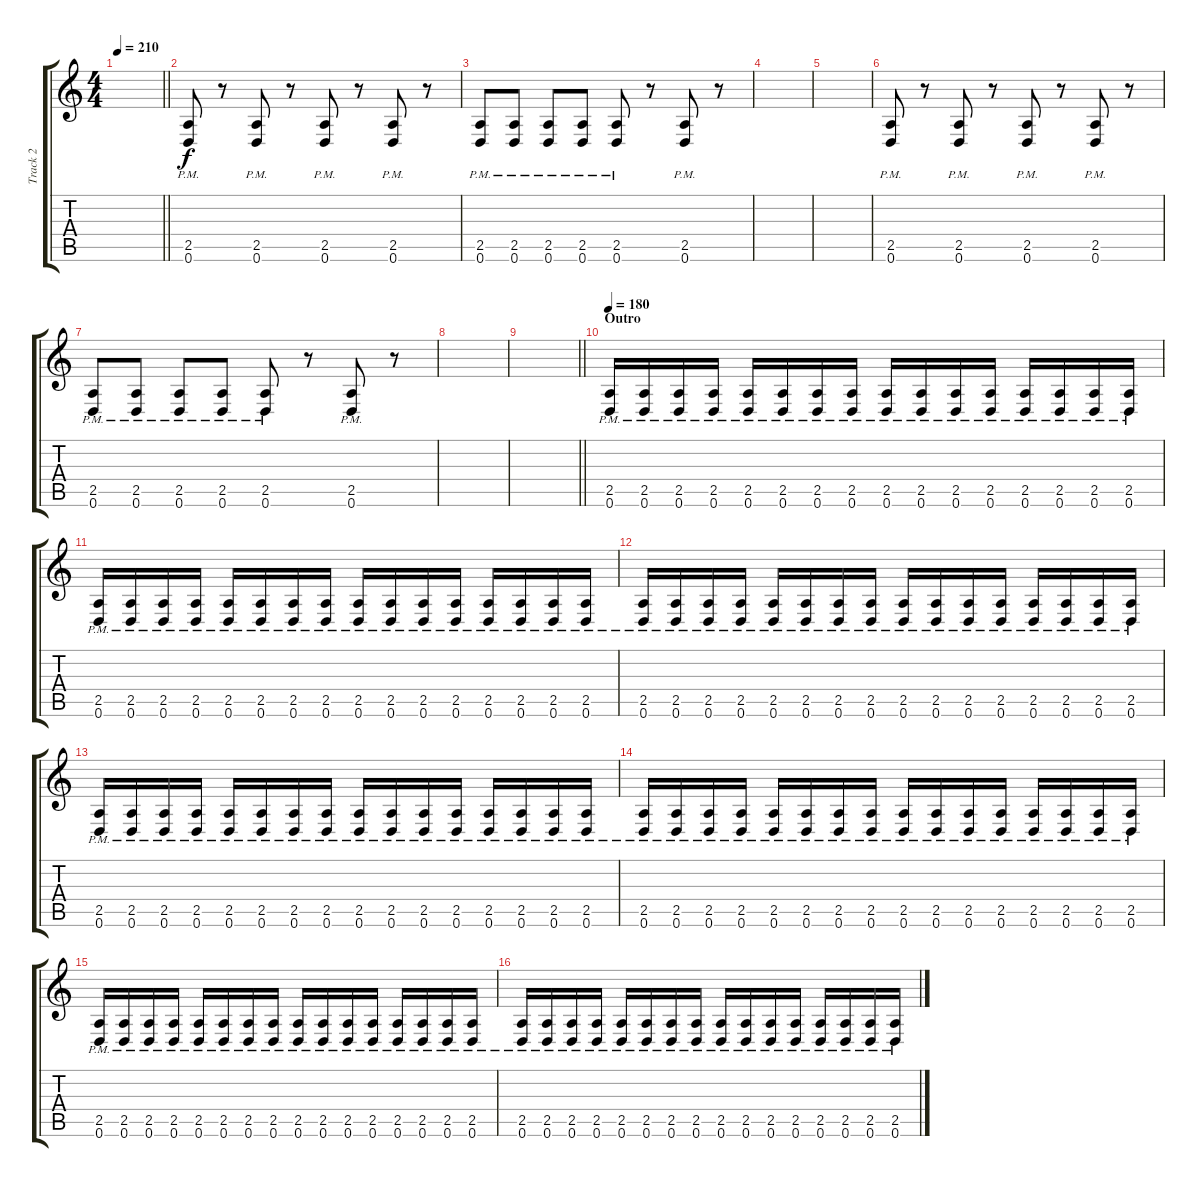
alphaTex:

\track ("Track 2" "Track 2") {instrument overdrivenguitar}
\staff {score tabs}
\tuning (D4 A3 F3 C3 G2 D2) {hide}
\ts (4 4)
\tempo 210
\clef g2
\barLineRight lightlight
\ks c
|
(2.5{pm} 0.6{pm}).8 r.8 (2.5{pm} 0.6{pm}).8 r.8 (2.5{pm} 0.6{pm}).8 r.8 (2.5{pm} 0.6{pm}).8 r.8 |
(2.5{pm} 0.6{pm}).8 (2.5{pm} 0.6{pm}).8 (2.5{pm} 0.6{pm}).8 (2.5{pm} 0.6{pm}).8 (2.5{pm} 0.6{pm}).8 r.8 (2.5{pm} 0.6{pm}).8 r.8 |
|
|
(2.5{pm} 0.6{pm}).8 r.8 (2.5{pm} 0.6{pm}).8 r.8 (2.5{pm} 0.6{pm}).8 r.8 (2.5{pm} 0.6{pm}).8 r.8 |
(2.5{pm} 0.6{pm}).8 (2.5{pm} 0.6{pm}).8 (2.5{pm} 0.6{pm}).8 (2.5{pm} 0.6{pm}).8 (2.5{pm} 0.6{pm}).8 r.8 (2.5{pm} 0.6{pm}).8 r.8 |
|
\barLineRight lightlight
|
\section ("" "Outro")
\tempo 180
(2.5{pm} 0.6{pm}).16 (2.5{pm} 0.6{pm}).16 (2.5{pm} 0.6{pm}).16 (2.5{pm} 0.6{pm}).16 (2.5{pm} 0.6{pm}).16 (2.5{pm} 0.6{pm}).16 (2.5{pm} 0.6{pm}).16 (2.5{pm} 0.6{pm}).16 (2.5{pm} 0.6{pm}).16 (2.5{pm} 0.6{pm}).16 (2.5{pm} 0.6{pm}).16 (2.5{pm} 0.6{pm}).16 (2.5{pm} 0.6{pm}).16 (2.5{pm} 0.6{pm}).16 (2.5{pm} 0.6{pm}).16 (2.5{pm} 0.6{pm}).16 |
(2.5{pm} 0.6{pm}).16 (2.5{pm} 0.6{pm}).16 (2.5{pm} 0.6{pm}).16 (2.5{pm} 0.6{pm}).16 (2.5{pm} 0.6{pm}).16 (2.5{pm} 0.6{pm}).16 (2.5{pm} 0.6{pm}).16 (2.5{pm} 0.6{pm}).16 (2.5{pm} 0.6{pm}).16 (2.5{pm} 0.6{pm}).16 (2.5{pm} 0.6{pm}).16 (2.5{pm} 0.6{pm}).16 (2.5{pm} 0.6{pm}).16 (2.5{pm} 0.6{pm}).16 (2.5{pm} 0.6{pm}).16 (2.5{pm} 0.6{pm}).16 |
(2.5{pm} 0.6{pm}).16 (2.5{pm} 0.6{pm}).16 (2.5{pm} 0.6{pm}).16 (2.5{pm} 0.6{pm}).16 (2.5{pm} 0.6{pm}).16 (2.5{pm} 0.6{pm}).16 (2.5{pm} 0.6{pm}).16 (2.5{pm} 0.6{pm}).16 (2.5{pm} 0.6{pm}).16 (2.5{pm} 0.6{pm}).16 (2.5{pm} 0.6{pm}).16 (2.5{pm} 0.6{pm}).16 (2.5{pm} 0.6{pm}).16 (2.5{pm} 0.6{pm}).16 (2.5{pm} 0.6{pm}).16 (2.5{pm} 0.6{pm}).16 |
(2.5{pm} 0.6{pm}).16 (2.5{pm} 0.6{pm}).16 (2.5{pm} 0.6{pm}).16 (2.5{pm} 0.6{pm}).16 (2.5{pm} 0.6{pm}).16 (2.5{pm} 0.6{pm}).16 (2.5{pm} 0.6{pm}).16 (2.5{pm} 0.6{pm}).16 (2.5{pm} 0.6{pm}).16 (2.5{pm} 0.6{pm}).16 (2.5{pm} 0.6{pm}).16 (2.5{pm} 0.6{pm}).16 (2.5{pm} 0.6{pm}).16 (2.5{pm} 0.6{pm}).16 (2.5{pm} 0.6{pm}).16 (2.5{pm} 0.6{pm}).16 |
(2.5{pm} 0.6{pm}).16 (2.5{pm} 0.6{pm}).16 (2.5{pm} 0.6{pm}).16 (2.5{pm} 0.6{pm}).16 (2.5{pm} 0.6{pm}).16 (2.5{pm} 0.6{pm}).16 (2.5{pm} 0.6{pm}).16 (2.5{pm} 0.6{pm}).16 (2.5{pm} 0.6{pm}).16 (2.5{pm} 0.6{pm}).16 (2.5{pm} 0.6{pm}).16 (2.5{pm} 0.6{pm}).16 (2.5{pm} 0.6{pm}).16 (2.5{pm} 0.6{pm}).16 (2.5{pm} 0.6{pm}).16 (2.5{pm} 0.6{pm}).16 |
(2.5{pm} 0.6{pm}).16 (2.5{pm} 0.6{pm}).16 (2.5{pm} 0.6{pm}).16 (2.5{pm} 0.6{pm}).16 (2.5{pm} 0.6{pm}).16 (2.5{pm} 0.6{pm}).16 (2.5{pm} 0.6{pm}).16 (2.5{pm} 0.6{pm}).16 (2.5{pm} 0.6{pm}).16 (2.5{pm} 0.6{pm}).16 (2.5{pm} 0.6{pm}).16 (2.5{pm} 0.6{pm}).16 (2.5{pm} 0.6{pm}).16 (2.5{pm} 0.6{pm}).16 (2.5{pm} 0.6{pm}).16 (2.5{pm} 0.6{pm}).16 |
(2.5{pm} 0.6{pm}).16 (2.5{pm} 0.6{pm}).16 (2.5{pm} 0.6{pm}).16 (2.5{pm} 0.6{pm}).16 (2.5{pm} 0.6{pm}).16 (2.5{pm} 0.6{pm}).16 (2.5{pm} 0.6{pm}).16 (2.5{pm} 0.6{pm}).16 (2.5{pm} 0.6{pm}).16 (2.5{pm} 0.6{pm}).16 (2.5{pm} 0.6{pm}).16 (2.5{pm} 0.6{pm}).16 (2.5{pm} 0.6{pm}).16 (2.5{pm} 0.6{pm}).16 (2.5{pm} 0.6{pm}).16 (2.5{pm} 0.6{pm}).16
